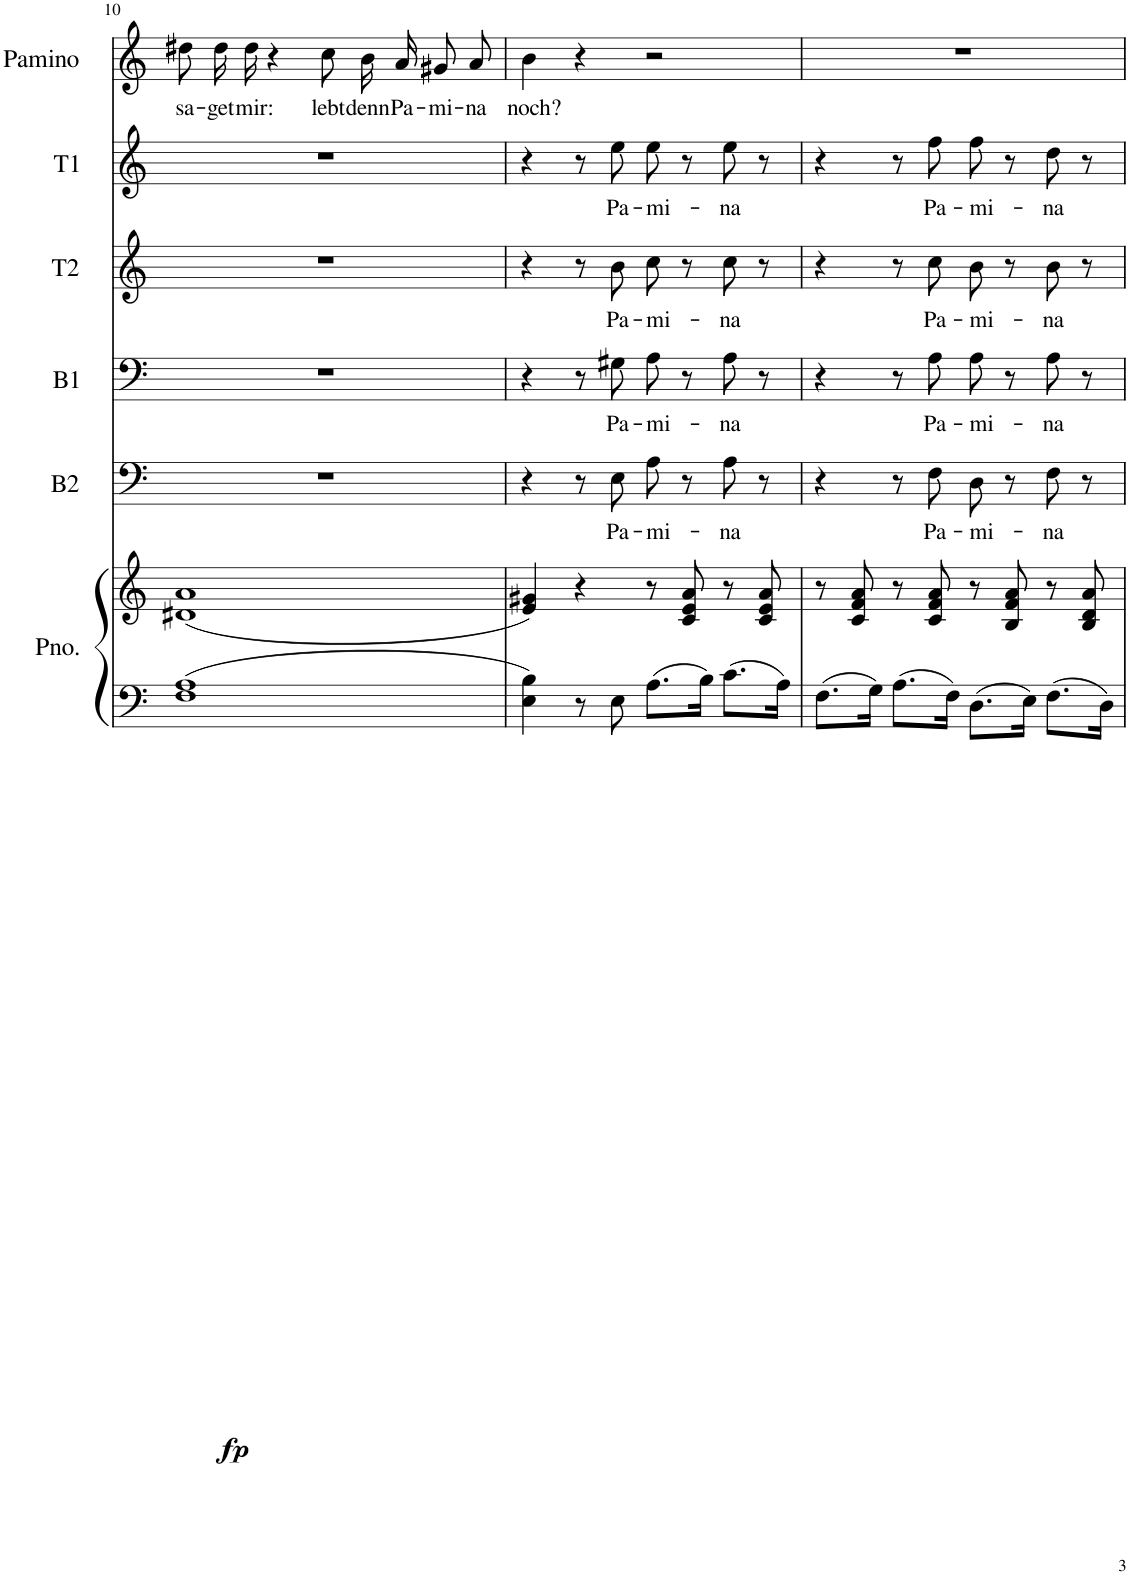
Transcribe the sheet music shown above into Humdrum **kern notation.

**kern	**kern	**dynam	**kern	**text	**kern	**text	**kern	**text	**kern	**text	**kern	**text
*part6	*part6	*part6	*part5	*part5	*part4	*part4	*part3	*part3	*part2	*part2	*part1	*part1
*staff7	*staff6	*staff6/7	*staff5	*staff5	*staff4	*staff4	*staff3	*staff3	*staff2	*staff2	*staff1	*staff1
*I"Piano	*	*	*I"B2	*	*I"B1	*	*I"T2	*	*I"T1	*	*I"Pamino	*
*I'Pno.	*	*	*I'B2	*	*I'B1	*	*I'T2	*	*I'T1	*	*I'Pamino	*
!!LO:PB:g=z
*clefF4	*clefG2	*	*clefF4	*	*clefF4	*	*clefG2	*	*clefG2	*	*clefG2	*
*k[]	*k[]	*	*k[]	*	*k[]	*	*k[]	*	*k[]	*	*k[]	*
*M4/4	*M4/4	*	*M4/4	*	*M4/4	*	*M4/4	*	*M4/4	*	*M4/4	*
=10	=10	=10	=10	=10	=10	=10	=10	=10	=10	=10	=10	=10
!	!	!LO:DY:b=2	!	!	!	!	!	!	!	!	!	!LO:LY:b
1F 1A	(1d#X 1a	fp	1r	.	1r	.	1r	.	1r	.	8dd#X\L	sa-
!	!	!	!	!	!	!	!	!	!	!	!	!LO:LY:b
.	.	.	.	.	.	.	.	.	.	.	16dd#\L	-get
!	!	!	!	!	!	!	!	!	!	!	!	!LO:LY:b
.	.	.	.	.	.	.	.	.	.	.	16dd#\JJ	mir:
.	.	.	.	.	.	.	.	.	.	.	4r	.
!	!	!	!	!	!	!	!	!	!	!	!	!LO:LY:b
.	.	.	.	.	.	.	.	.	.	.	8cc\L	lebt
!	!	!	!	!	!	!	!	!	!	!	!	!LO:LY:b
.	.	.	.	.	.	.	.	.	.	.	16b\L	denn
!	!	!	!	!	!	!	!	!	!	!	!	!LO:LY:b
.	.	.	.	.	.	.	.	.	.	.	16a\JJ	Pa-
!	!	!	!	!	!	!	!	!	!	!	!	!LO:LY:b
.	.	.	.	.	.	.	.	.	.	.	8g#X/L	-mi-
!	!	!	!	!	!	!	!	!	!	!	!	!LO:LY:b
.	.	.	.	.	.	.	.	.	.	.	8a/J	-na
=11	=11	=11	=11	=11	=11	=11	=11	=11	=11	=11	=11	=11
!	!	!	!	!	!	!	!	!	!	!	!	!LO:LY:b
4E\ 4B\	4e/ 4g#X/)	.	4r	.	4r	.	4r	.	4r	.	4b\	noch?
8r	4r	.	8r	.	8r	.	8r	.	8r	.	4r	.
!	!	!	!	!LO:LY:b	!	!LO:LY:b	!	!LO:LY:b	!	!LO:LY:b	!	!
8E\	.	.	8E\	Pa-	8G#X\	Pa-	8b\	Pa-	8ee\	Pa-	.	.
!	!	!	!	!LO:LY:b	!	!LO:LY:b	!	!LO:LY:b	!	!LO:LY:b	!	!
8.A\L	8r	.	8A\	-mi-	8A\	-mi-	8cc\	-mi-	8ee\	-mi-	2r	.
.	8c/ 8e/ 8a/	.	8r	.	8r	.	8r	.	8r	.	.	.
16B\Jk	.	.	.	.	.	.	.	.	.	.	.	.
!	!	!	!	!LO:LY:b	!	!LO:LY:b	!	!LO:LY:b	!	!LO:LY:b	!	!
8.c\L	8r	.	8A\	-na	8A\	-na	8cc\	-na	8ee\	-na	.	.
.	8c/ 8e/ 8a/	.	8r	.	8r	.	8r	.	8r	.	.	.
16A\Jk	.	.	.	.	.	.	.	.	.	.	.	.
=12	=12	=12	=12	=12	=12	=12	=12	=12	=12	=12	=12	=12
8.F\L	8r	.	4r	.	4r	.	4r	.	4r	.	1r	.
.	8c/ 8f/ 8a/	.	.	.	.	.	.	.	.	.	.	.
16G\Jk	.	.	.	.	.	.	.	.	.	.	.	.
8.A\L	8r	.	8r	.	8r	.	8r	.	8r	.	.	.
!	!	!	!	!LO:LY:b	!	!LO:LY:b	!	!LO:LY:b	!	!LO:LY:b	!	!
.	8c/ 8f/ 8a/	.	8F\	Pa-	8A\	Pa-	8cc\	Pa-	8ff\	Pa-	.	.
16F\Jk	.	.	.	.	.	.	.	.	.	.	.	.
!	!	!	!	!LO:LY:b	!	!LO:LY:b	!	!LO:LY:b	!	!LO:LY:b	!	!
8.D\L	8r	.	8D\	-mi-	8A\	-mi-	8b\	-mi-	8ff\	-mi-	.	.
.	8B/ 8f/ 8a/	.	8r	.	8r	.	8r	.	8r	.	.	.
16E\Jk	.	.	.	.	.	.	.	.	.	.	.	.
!	!	!	!	!LO:LY:b	!	!LO:LY:b	!	!LO:LY:b	!	!LO:LY:b	!	!
8.F\L	8r	.	8F\	-na	8A\	-na	8b\	-na	8dd\	-na	.	.
.	8B/ 8d/ 8a/	.	8r	.	8r	.	8r	.	8r	.	.	.
16D\Jk	.	.	.	.	.	.	.	.	.	.	.	.
=	=	=	=	=	=	=	=	=	=	=	=	=
*-	*-	*-	*-	*-	*-	*-	*-	*-	*-	*-	*-	*-
